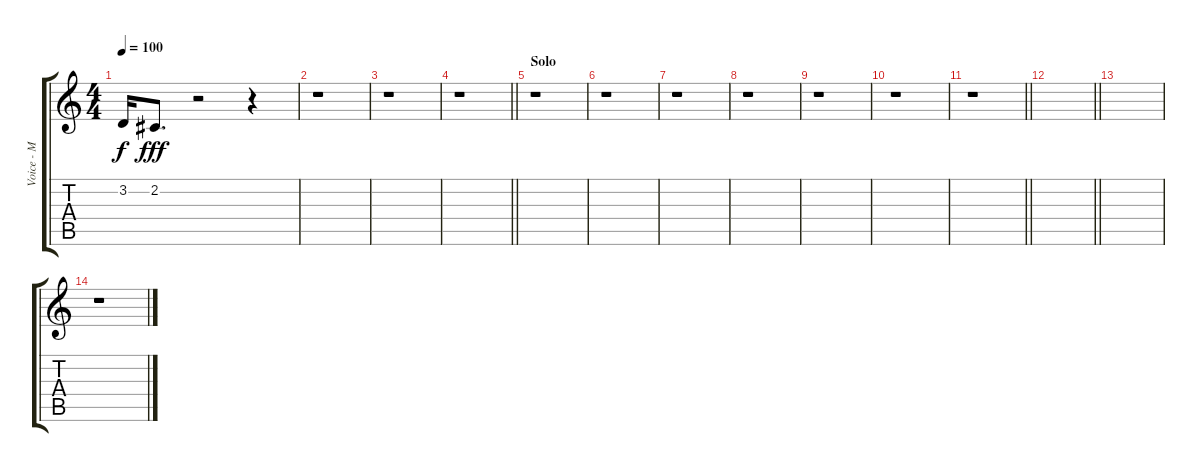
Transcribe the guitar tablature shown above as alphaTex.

\track ("Voice - M" "Voice - M") {instrument tenorsax}
\staff {score tabs}
\tuning (E4 B3 G3 D3 A2 E2) {hide}
\ts (4 4)
\tempo 100
\clef g2
\ks c
3.2{t}.16{dy f} 2.2.8{d dy fff} r.2 r.4 |
r.1 |
r.1 |
\barLineRight lightlight
r.1 |
\section ("" "Solo")
r.1 |
r.1 |
r.1 |
r.1 |
r.1 |
r.1 |
\barLineRight lightlight
r.1 |
\barLineRight lightlight
|
|
r.1
